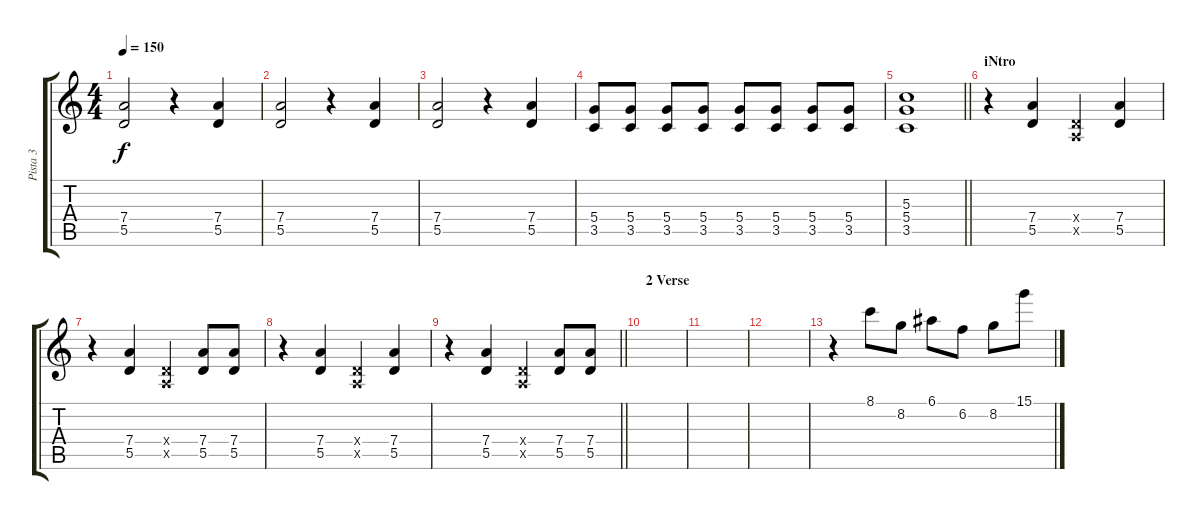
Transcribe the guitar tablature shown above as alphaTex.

\track ("Pista 3" "Pista 3") {instrument distortionguitar}
\staff {score tabs}
\tuning (E4 B3 G3 D3 A2 E2) {hide}
\ts (4 4)
\tempo 150
\clef g2
\ks c
(7.4 5.5).2{dy f} r.4 (7.4 5.5).4 |
(7.4 5.5).2 r.4 (7.4 5.5).4 |
(7.4 5.5).2 r.4 (7.4 5.5).4 |
(5.4 3.5).8 (5.4 3.5).8 (5.4 3.5).8 (5.4 3.5).8 (5.4 3.5).8 (5.4 3.5).8 (5.4 3.5).8 (5.4 3.5).8 |
\barLineRight lightlight
(5.3 5.4 3.5).1 |
\section ("" "iNtro")
r.4 (7.4 5.5).4 (0.4{x} 0.5{x}).4 (7.4 5.5).4 |
r.4 (7.4 5.5).4 (0.4{x} 0.5{x}).4 (7.4 5.5).8 (7.4 5.5).8 |
r.4 (7.4 5.5).4 (0.4{x} 0.5{x}).4 (7.4 5.5).4 |
\barLineRight lightlight
r.4 (7.4 5.5).4 (0.4{x} 0.5{x}).4 (7.4 5.5).8 (7.4 5.5).8 |
\section ("" "2 Verse")
|
|
|
r.4 8.1.8 8.2.8 6.1.8 6.2.8 8.2.8 15.1.8
